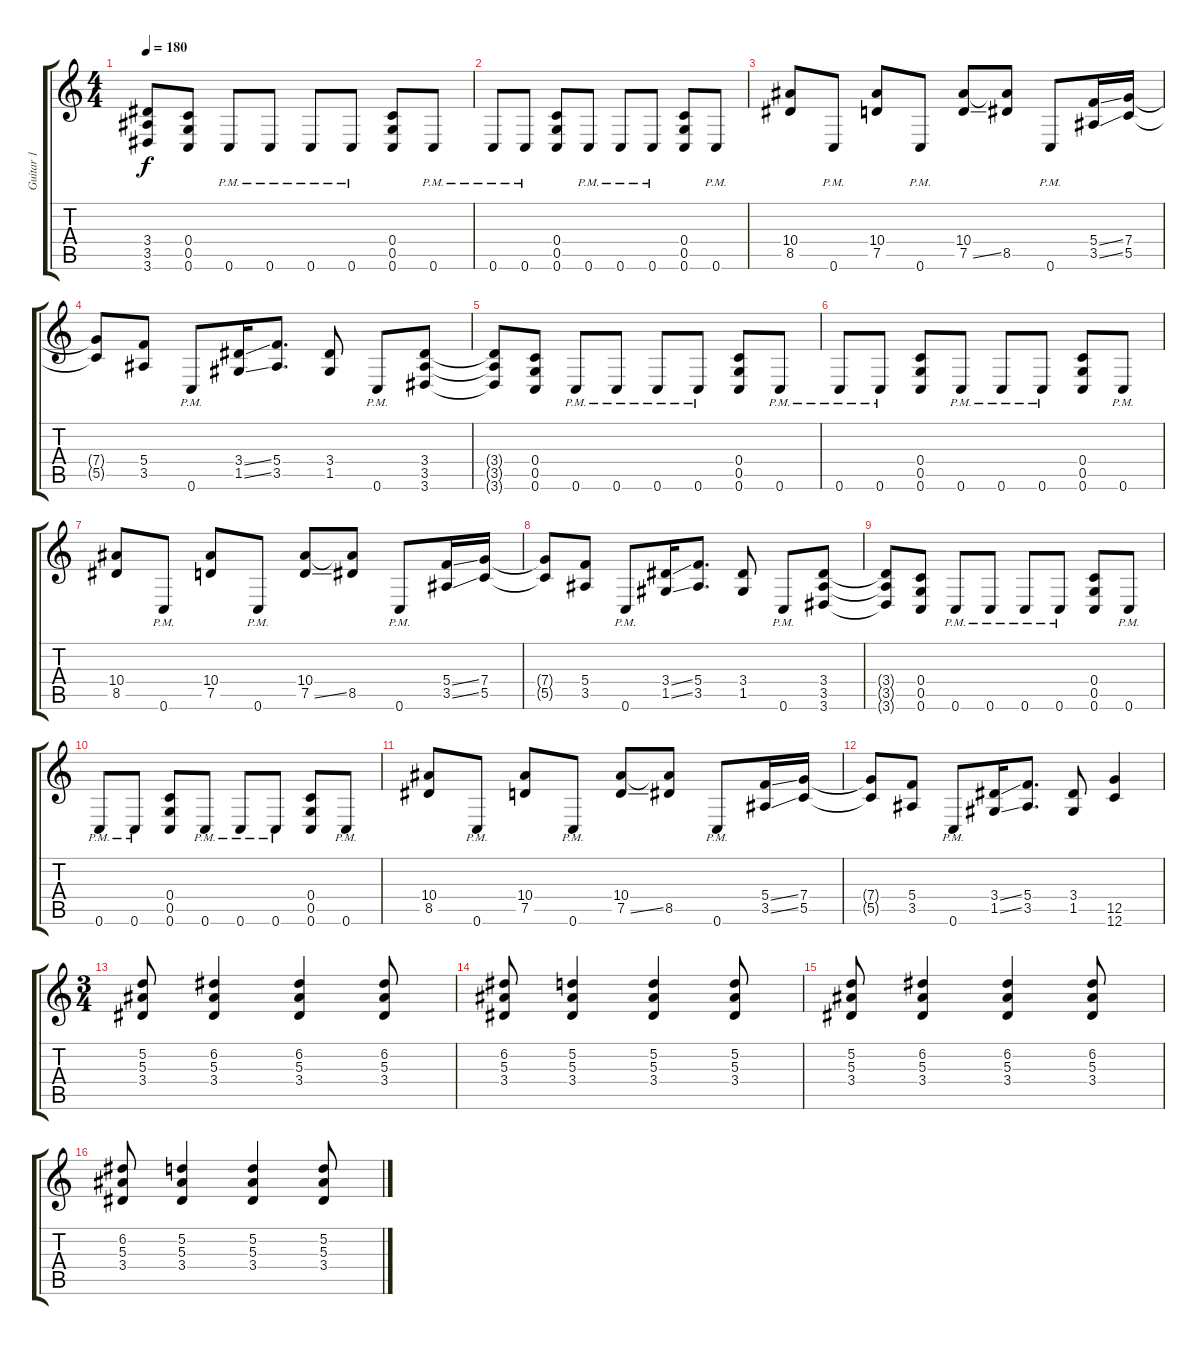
\track ("Guitar 1" "Guitar 1") {instrument electricguitarclean}
\staff {score tabs}
\tuning (D4 A3 F3 C3 G2 C2) {hide}
\ts (4 4)
\tempo 180
\clef g2
\ks c
(3.4{t} 3.5{t} 3.6{t}).8{dy f} (0.4 0.5 0.6).8 0.6{pm}.8 0.6{pm}.8 0.6{pm}.8 0.6{pm}.8 (0.4 0.5 0.6).8 0.6{pm}.8 |
0.6{pm}.8 0.6{pm}.8 (0.4 0.5 0.6).8 0.6{pm}.8 0.6{pm}.8 0.6{pm}.8 (0.4 0.5 0.6).8 0.6{pm}.8 |
(10.4 8.5).8 0.6{pm}.8 (10.4 7.5).8 0.6{pm}.8 (10.4 7.5{ss}).8 (10.4{t} 8.5).8 0.6{pm}.8 (5.4{ss} 3.5{ss}).16 (7.4 5.5).16 |
(7.4{t} 5.5{t}).8 (5.4 3.5).8 0.6{pm}.8 (3.4{ss} 1.5{ss}).16 (5.4 3.5).8{d} (3.4 1.5).8 0.6{pm}.8 (3.4 3.5 3.6).8 |
(3.4{t} 3.5{t} 3.6{t}).8 (0.4 0.5 0.6).8 0.6{pm}.8 0.6{pm}.8 0.6{pm}.8 0.6{pm}.8 (0.4 0.5 0.6).8 0.6{pm}.8 |
0.6{pm}.8 0.6{pm}.8 (0.4 0.5 0.6).8 0.6{pm}.8 0.6{pm}.8 0.6{pm}.8 (0.4 0.5 0.6).8 0.6{pm}.8 |
(10.4 8.5).8 0.6{pm}.8 (10.4 7.5).8 0.6{pm}.8 (10.4 7.5{ss}).8 (10.4{t} 8.5).8 0.6{pm}.8 (5.4{ss} 3.5{ss}).16 (7.4 5.5).16 |
(7.4{t} 5.5{t}).8 (5.4 3.5).8 0.6{pm}.8 (3.4{ss} 1.5{ss}).16 (5.4 3.5).8{d} (3.4 1.5).8 0.6{pm}.8 (3.4 3.5 3.6).8 |
(3.4{t} 3.5{t} 3.6{t}).8 (0.4 0.5 0.6).8 0.6{pm}.8 0.6{pm}.8 0.6{pm}.8 0.6{pm}.8 (0.4 0.5 0.6).8 0.6{pm}.8 |
0.6{pm}.8 0.6{pm}.8 (0.4 0.5 0.6).8 0.6{pm}.8 0.6{pm}.8 0.6{pm}.8 (0.4 0.5 0.6).8 0.6{pm}.8 |
(10.4 8.5).8 0.6{pm}.8 (10.4 7.5).8 0.6{pm}.8 (10.4 7.5{ss}).8 (10.4{t} 8.5).8 0.6{pm}.8 (5.4{ss} 3.5{ss}).16 (7.4 5.5).16 |
(7.4{t} 5.5{t}).8 (5.4 3.5).8 0.6{pm}.8 (3.4{ss} 1.5{ss}).16 (5.4 3.5).8{d} (3.4 1.5).8 (12.5 12.6).4 |
\ts (3 4)
(5.2 5.3 3.4).8 (6.2 5.3 3.4).4 (6.2 5.3 3.4).4 (6.2 5.3 3.4).8 |
(6.2 5.3 3.4).8 (5.2 5.3 3.4).4 (5.2 5.3 3.4).4 (5.2 5.3 3.4).8 |
(5.2 5.3 3.4).8 (6.2 5.3 3.4).4 (6.2 5.3 3.4).4 (6.2 5.3 3.4).8 |
(6.2 5.3 3.4).8 (5.2 5.3 3.4).4 (5.2 5.3 3.4).4 (5.2 5.3 3.4).8
